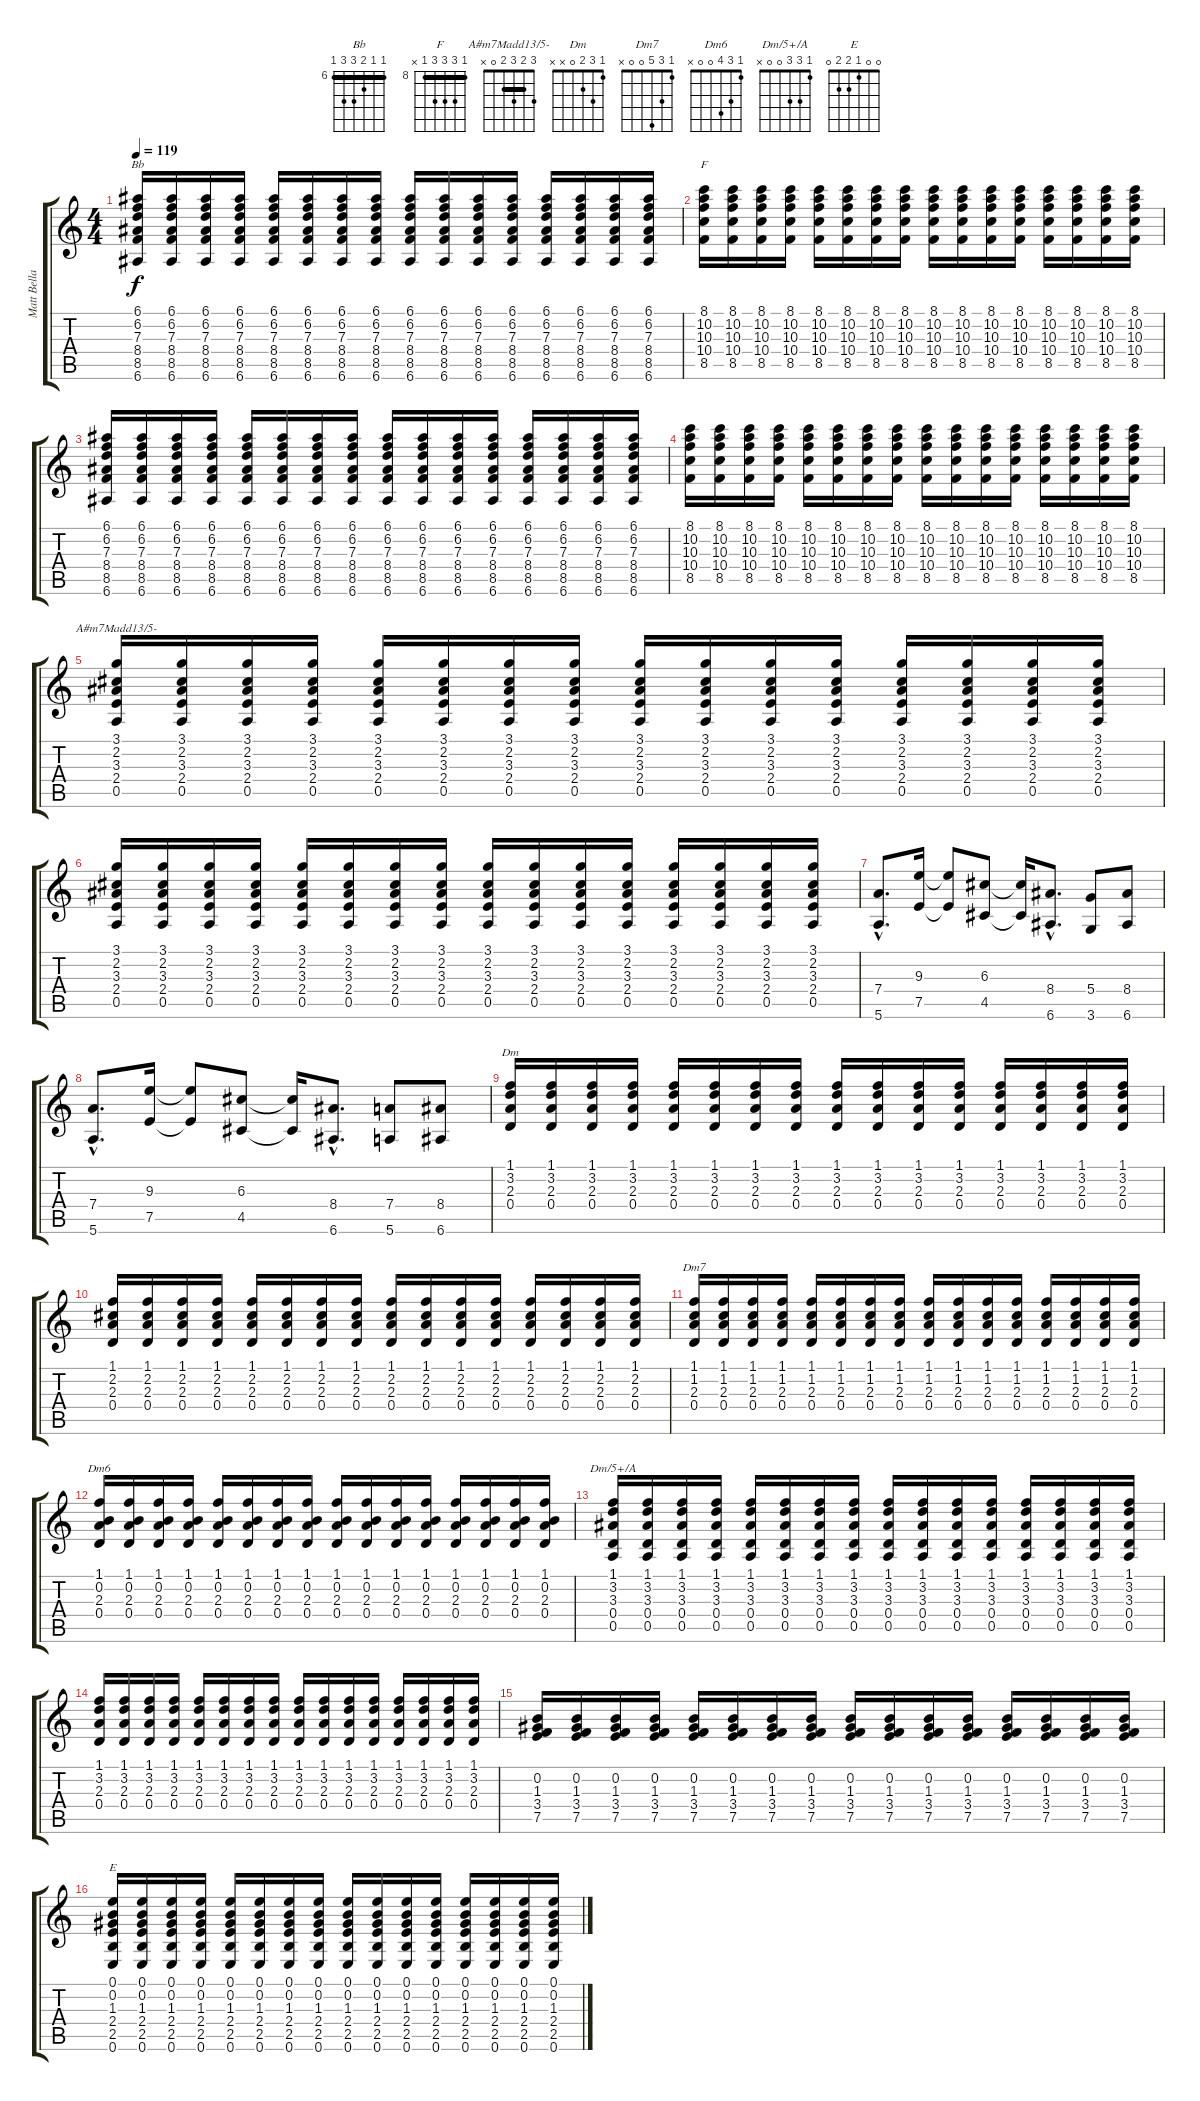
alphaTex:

\track ("Matt Bellamy Guitar" "Matt Bella") {instrument distortionguitar}
\staff {score tabs}
\tuning (E4 B3 G3 D3 A2 E2) {hide}
\chord ("Bb" 6 6 7 8 8 6) {firstfret 6 barre 6}
\chord ("F" 8 10 10 10 8 x) {firstfret 8 barre 8}
\chord ("A#m7Madd13/5-" 3 2 3 2 0 x) {barre 2}
\chord ("Dm" 1 3 2 0 x x)
\chord ("Dm7" 1 3 5 0 0 x)
\chord ("Dm6" 1 3 4 0 0 x)
\chord ("Dm/5+/A" 1 3 3 0 0 x)
\chord ("E" 0 0 1 2 2 0)
\ts (4 4)
\tempo 119
\clef g2
\ks c
(6.1 6.2 7.3 8.4 8.5 6.6).16{ch "Bb" dy f} (6.1 6.2 7.3 8.4 8.5 6.6).16 (6.1 6.2 7.3 8.4 8.5 6.6).16 (6.1 6.2 7.3 8.4 8.5 6.6).16 (6.1 6.2 7.3 8.4 8.5 6.6).16 (6.1 6.2 7.3 8.4 8.5 6.6).16 (6.1 6.2 7.3 8.4 8.5 6.6).16 (6.1 6.2 7.3 8.4 8.5 6.6).16 (6.1 6.2 7.3 8.4 8.5 6.6).16 (6.1 6.2 7.3 8.4 8.5 6.6).16 (6.1 6.2 7.3 8.4 8.5 6.6).16 (6.1 6.2 7.3 8.4 8.5 6.6).16 (6.1 6.2 7.3 8.4 8.5 6.6).16 (6.1 6.2 7.3 8.4 8.5 6.6).16 (6.1 6.2 7.3 8.4 8.5 6.6).16 (6.1 6.2 7.3 8.4 8.5 6.6).16 |
(8.1 10.2 10.3 10.4 8.5).16{ch "F"} (8.1 10.2 10.3 10.4 8.5).16 (8.1 10.2 10.3 10.4 8.5).16 (8.1 10.2 10.3 10.4 8.5).16 (8.1 10.2 10.3 10.4 8.5).16 (8.1 10.2 10.3 10.4 8.5).16 (8.1 10.2 10.3 10.4 8.5).16 (8.1 10.2 10.3 10.4 8.5).16 (8.1 10.2 10.3 10.4 8.5).16 (8.1 10.2 10.3 10.4 8.5).16 (8.1 10.2 10.3 10.4 8.5).16 (8.1 10.2 10.3 10.4 8.5).16 (8.1 10.2 10.3 10.4 8.5).16 (8.1 10.2 10.3 10.4 8.5).16 (8.1 10.2 10.3 10.4 8.5).16 (8.1 10.2 10.3 10.4 8.5).16 |
(6.1 6.2 7.3 8.4 8.5 6.6).16 (6.1 6.2 7.3 8.4 8.5 6.6).16 (6.1 6.2 7.3 8.4 8.5 6.6).16 (6.1 6.2 7.3 8.4 8.5 6.6).16 (6.1 6.2 7.3 8.4 8.5 6.6).16 (6.1 6.2 7.3 8.4 8.5 6.6).16 (6.1 6.2 7.3 8.4 8.5 6.6).16 (6.1 6.2 7.3 8.4 8.5 6.6).16 (6.1 6.2 7.3 8.4 8.5 6.6).16 (6.1 6.2 7.3 8.4 8.5 6.6).16 (6.1 6.2 7.3 8.4 8.5 6.6).16 (6.1 6.2 7.3 8.4 8.5 6.6).16 (6.1 6.2 7.3 8.4 8.5 6.6).16 (6.1 6.2 7.3 8.4 8.5 6.6).16 (6.1 6.2 7.3 8.4 8.5 6.6).16 (6.1 6.2 7.3 8.4 8.5 6.6).16 |
(8.1 10.2 10.3 10.4 8.5).16 (8.1 10.2 10.3 10.4 8.5).16 (8.1 10.2 10.3 10.4 8.5).16 (8.1 10.2 10.3 10.4 8.5).16 (8.1 10.2 10.3 10.4 8.5).16 (8.1 10.2 10.3 10.4 8.5).16 (8.1 10.2 10.3 10.4 8.5).16 (8.1 10.2 10.3 10.4 8.5).16 (8.1 10.2 10.3 10.4 8.5).16 (8.1 10.2 10.3 10.4 8.5).16 (8.1 10.2 10.3 10.4 8.5).16 (8.1 10.2 10.3 10.4 8.5).16 (8.1 10.2 10.3 10.4 8.5).16 (8.1 10.2 10.3 10.4 8.5).16 (8.1 10.2 10.3 10.4 8.5).16 (8.1 10.2 10.3 10.4 8.5).16 |
(3.1 2.2 3.3 2.4 0.5).16{ch "A#m7Madd13/5-"} (3.1 2.2 3.3 2.4 0.5).16 (3.1 2.2 3.3 2.4 0.5).16 (3.1 2.2 3.3 2.4 0.5).16 (3.1 2.2 3.3 2.4 0.5).16 (3.1 2.2 3.3 2.4 0.5).16 (3.1 2.2 3.3 2.4 0.5).16 (3.1 2.2 3.3 2.4 0.5).16 (3.1 2.2 3.3 2.4 0.5).16 (3.1 2.2 3.3 2.4 0.5).16 (3.1 2.2 3.3 2.4 0.5).16 (3.1 2.2 3.3 2.4 0.5).16 (3.1 2.2 3.3 2.4 0.5).16 (3.1 2.2 3.3 2.4 0.5).16 (3.1 2.2 3.3 2.4 0.5).16 (3.1 2.2 3.3 2.4 0.5).16 |
(3.1 2.2 3.3 2.4 0.5).16 (3.1 2.2 3.3 2.4 0.5).16 (3.1 2.2 3.3 2.4 0.5).16 (3.1 2.2 3.3 2.4 0.5).16 (3.1 2.2 3.3 2.4 0.5).16 (3.1 2.2 3.3 2.4 0.5).16 (3.1 2.2 3.3 2.4 0.5).16 (3.1 2.2 3.3 2.4 0.5).16 (3.1 2.2 3.3 2.4 0.5).16 (3.1 2.2 3.3 2.4 0.5).16 (3.1 2.2 3.3 2.4 0.5).16 (3.1 2.2 3.3 2.4 0.5).16 (3.1 2.2 3.3 2.4 0.5).16 (3.1 2.2 3.3 2.4 0.5).16 (3.1 2.2 3.3 2.4 0.5).16 (3.1 2.2 3.3 2.4 0.5).16 |
(7.4{hac} 5.6{hac}).8{d} (9.3 7.5).16 (9.3{t} 7.5{t}).8 (6.3 4.5).8 (6.3{t} 4.5{t}).16 (8.4{hac} 6.6{hac}).8{d} (5.4 3.6).8 (8.4 6.6).8 |
(7.4{hac} 5.6{hac}).8{d} (9.3 7.5).16 (9.3{t} 7.5{t}).8 (6.3 4.5).8 (6.3{t} 4.5{t}).16 (8.4{hac} 6.6{hac}).8{d} (7.4 5.6).8 (8.4 6.6).8 |
(1.1 3.2 2.3 0.4).16{ch "Dm"} (1.1 3.2 2.3 0.4).16 (1.1 3.2 2.3 0.4).16 (1.1 3.2 2.3 0.4).16 (1.1 3.2 2.3 0.4).16 (1.1 3.2 2.3 0.4).16 (1.1 3.2 2.3 0.4).16 (1.1 3.2 2.3 0.4).16 (1.1 3.2 2.3 0.4).16 (1.1 3.2 2.3 0.4).16 (1.1 3.2 2.3 0.4).16 (1.1 3.2 2.3 0.4).16 (1.1 3.2 2.3 0.4).16 (1.1 3.2 2.3 0.4).16 (1.1 3.2 2.3 0.4).16 (1.1 3.2 2.3 0.4).16 |
(1.1 2.2 2.3 0.4).16 (1.1 2.2 2.3 0.4).16 (1.1 2.2 2.3 0.4).16 (1.1 2.2 2.3 0.4).16 (1.1 2.2 2.3 0.4).16 (1.1 2.2 2.3 0.4).16 (1.1 2.2 2.3 0.4).16 (1.1 2.2 2.3 0.4).16 (1.1 2.2 2.3 0.4).16 (1.1 2.2 2.3 0.4).16 (1.1 2.2 2.3 0.4).16 (1.1 2.2 2.3 0.4).16 (1.1 2.2 2.3 0.4).16 (1.1 2.2 2.3 0.4).16 (1.1 2.2 2.3 0.4).16 (1.1 2.2 2.3 0.4).16 |
(1.1 1.2 2.3 0.4).16{ch "Dm7"} (1.1 1.2 2.3 0.4).16 (1.1 1.2 2.3 0.4).16 (1.1 1.2 2.3 0.4).16 (1.1 1.2 2.3 0.4).16 (1.1 1.2 2.3 0.4).16 (1.1 1.2 2.3 0.4).16 (1.1 1.2 2.3 0.4).16 (1.1 1.2 2.3 0.4).16 (1.1 1.2 2.3 0.4).16 (1.1 1.2 2.3 0.4).16 (1.1 1.2 2.3 0.4).16 (1.1 1.2 2.3 0.4).16 (1.1 1.2 2.3 0.4).16 (1.1 1.2 2.3 0.4).16 (1.1 1.2 2.3 0.4).16 |
(1.1 0.2 2.3 0.4).16{ch "Dm6"} (1.1 0.2 2.3 0.4).16 (1.1 0.2 2.3 0.4).16 (1.1 0.2 2.3 0.4).16 (1.1 0.2 2.3 0.4).16 (1.1 0.2 2.3 0.4).16 (1.1 0.2 2.3 0.4).16 (1.1 0.2 2.3 0.4).16 (1.1 0.2 2.3 0.4).16 (1.1 0.2 2.3 0.4).16 (1.1 0.2 2.3 0.4).16 (1.1 0.2 2.3 0.4).16 (1.1 0.2 2.3 0.4).16 (1.1 0.2 2.3 0.4).16 (1.1 0.2 2.3 0.4).16 (1.1 0.2 2.3 0.4).16 |
(1.1 3.2 3.3 0.4 0.5).16{ch "Dm/5+/A"} (1.1 3.2 3.3 0.4 0.5).16 (1.1 3.2 3.3 0.4 0.5).16 (1.1 3.2 3.3 0.4 0.5).16 (1.1 3.2 3.3 0.4 0.5).16 (1.1 3.2 3.3 0.4 0.5).16 (1.1 3.2 3.3 0.4 0.5).16 (1.1 3.2 3.3 0.4 0.5).16 (1.1 3.2 3.3 0.4 0.5).16 (1.1 3.2 3.3 0.4 0.5).16 (1.1 3.2 3.3 0.4 0.5).16 (1.1 3.2 3.3 0.4 0.5).16 (1.1 3.2 3.3 0.4 0.5).16 (1.1 3.2 3.3 0.4 0.5).16 (1.1 3.2 3.3 0.4 0.5).16 (1.1 3.2 3.3 0.4 0.5).16 |
(1.1 3.2 2.3 0.4).16 (1.1 3.2 2.3 0.4).16 (1.1 3.2 2.3 0.4).16 (1.1 3.2 2.3 0.4).16 (1.1 3.2 2.3 0.4).16 (1.1 3.2 2.3 0.4).16 (1.1 3.2 2.3 0.4).16 (1.1 3.2 2.3 0.4).16 (1.1 3.2 2.3 0.4).16 (1.1 3.2 2.3 0.4).16 (1.1 3.2 2.3 0.4).16 (1.1 3.2 2.3 0.4).16 (1.1 3.2 2.3 0.4).16 (1.1 3.2 2.3 0.4).16 (1.1 3.2 2.3 0.4).16 (1.1 3.2 2.3 0.4).16 |
(0.2 1.3 3.4 7.5).16 (0.2 1.3 3.4 7.5).16 (0.2 1.3 3.4 7.5).16 (0.2 1.3 3.4 7.5).16 (0.2 1.3 3.4 7.5).16 (0.2 1.3 3.4 7.5).16 (0.2 1.3 3.4 7.5).16 (0.2 1.3 3.4 7.5).16 (0.2 1.3 3.4 7.5).16 (0.2 1.3 3.4 7.5).16 (0.2 1.3 3.4 7.5).16 (0.2 1.3 3.4 7.5).16 (0.2 1.3 3.4 7.5).16 (0.2 1.3 3.4 7.5).16 (0.2 1.3 3.4 7.5).16 (0.2 1.3 3.4 7.5).16 |
(0.1 0.2 1.3 2.4 2.5 0.6).16{ch "E"} (0.1 0.2 1.3 2.4 2.5 0.6).16 (0.1 0.2 1.3 2.4 2.5 0.6).16 (0.1 0.2 1.3 2.4 2.5 0.6).16 (0.1 0.2 1.3 2.4 2.5 0.6).16 (0.1 0.2 1.3 2.4 2.5 0.6).16 (0.1 0.2 1.3 2.4 2.5 0.6).16 (0.1 0.2 1.3 2.4 2.5 0.6).16 (0.1 0.2 1.3 2.4 2.5 0.6).16 (0.1 0.2 1.3 2.4 2.5 0.6).16 (0.1 0.2 1.3 2.4 2.5 0.6).16 (0.1 0.2 1.3 2.4 2.5 0.6).16 (0.1 0.2 1.3 2.4 2.5 0.6).16 (0.1 0.2 1.3 2.4 2.5 0.6).16 (0.1 0.2 1.3 2.4 2.5 0.6).16 (0.1 0.2 1.3 2.4 2.5 0.6).16
